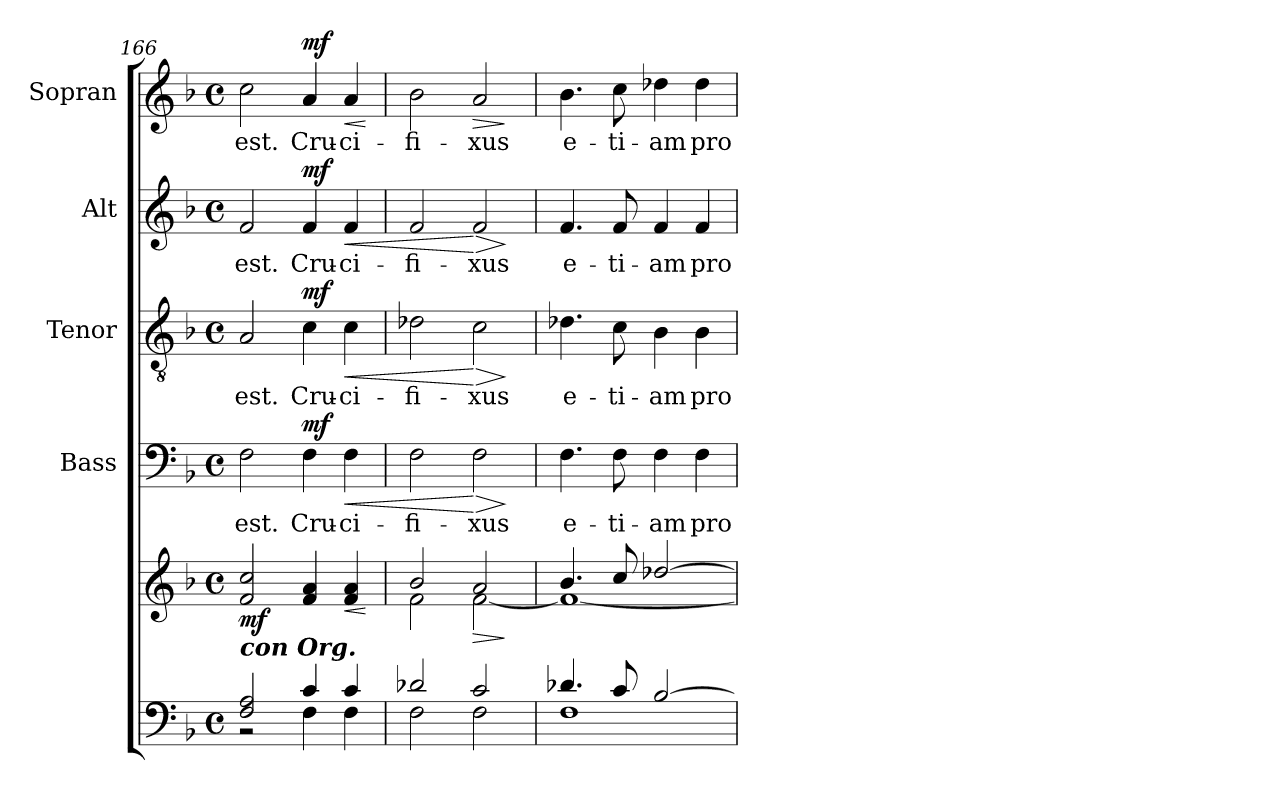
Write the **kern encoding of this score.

**kern	**kern	**dynam	**kern	**text	**dynam	**kern	**text	**dynam	**kern	**text	**dynam	**kern	**text	**dynam
*part5	*part5	*part5	*part4	*part4	*part4	*part3	*part3	*part3	*part2	*part2	*part2	*part1	*part1	*part1
*staff6	*staff5	*staff5/6	*staff4	*staff4	*staff4	*staff3	*staff3	*staff3	*staff2	*staff2	*staff2	*staff1	*staff1	*staff1
*	*	*	*I"Bass	*	*	*I"Tenor	*	*	*I"Alt	*	*	*I"Sopran	*	*
*	*	*	*I'B.	*	*	*I'T.	*	*	*I'A.	*	*	*I'S.	*	*
!!LO:LB:g=z
*clefF4	*clefG2	*	*clefF4	*	*	*clefGv2	*	*	*clefG2	*	*	*clefG2	*	*
*k[b-]	*k[b-]	*	*k[b-]	*	*	*k[b-]	*	*	*k[b-]	*	*	*k[b-]	*	*
*F:	*F:	*	*F:	*	*	*F:	*	*	*F:	*	*	*F:	*	*
*M4/4	*M4/4	*	*M4/4	*	*	*M4/4	*	*	*M4/4	*	*	*M4/4	*	*
*met(c)	*met(c)	*	*met(c)	*	*	*met(c)	*	*	*met(c)	*	*	*met(c)	*	*
=166	=166	=166	=166	=166	=166	=166	=166	=166	=166	=166	=166	=166	=166	=166
*^	*	*	*	*	*	*	*	*	*	*	*	*	*	*
!	!	!LO:TX:b:Bi:t=con Org.	!	!	!	!	!	!	!	!	!	!	!	!	!
!	!	!	!LO:DY:b	!	!LO:LY:b	!	!	!LO:LY:b	!	!	!LO:LY:b	!	!	!LO:LY:b	!
2F/ 2A/	2rBB	2f/ 2cc/	mf	2F\	est.	.	2A/	est.	.	2f/	est.	.	2cc\	est.	.
!	!	!	!	!	!LO:LY:b	!LO:DY:a	!	!LO:LY:b	!LO:DY:a	!	!LO:LY:b	!LO:DY:a	!	!LO:LY:b	!LO:DY:a
4c/	4F\	4f/ 4a/	.	4F\	Cru-	mf	4c\	Cru-	mf	4f/	Cru-	mf	4a/	Cru-	mf
!	!	!	!LO:HP:b	!	!LO:LY:b	!LO:HP:b	!	!LO:LY:b	!LO:HP:b	!	!LO:LY:b	!LO:HP:b	!	!LO:LY:b	!LO:HP:b
4c/	4F\	4f/ 4a/	<	4F\	-ci-	<	4c\	-ci-	<	4f/	-ci-	<	4a/	-ci-	<
*v	*v	*	*	*	*	*	*	*	*	*	*	*	*	*	*
.	.	[	.	.	.	.	.	.	.	.	.	.	.	[
=167	=167	=167	=167	=167	=167	=167	=167	=167	=167	=167	=167	=167	=167	=167
*^	*^	*	*	*	*	*	*	*	*	*	*	*	*	*
!	!	!	!	!	!	!LO:LY:b	!	!	!LO:LY:b	!	!	!LO:LY:b	!	!	!LO:LY:b	!
2d-X/	2F\	2b-/	2f\	.	2F\	-fi-	.	2d-X\	-fi-	.	2f/	-fi-	.	2b-\	-fi-	.
!	!	!	!	!LO:HP:b	!	!LO:LY:b	!LO:HP:n=1:b	!	!LO:LY:b	!LO:HP:n=1:b	!	!LO:LY:b	!LO:HP:n=1:b	!	!LO:LY:b	!LO:HP:b
2c/	2F\	2a/	[<2f\	>	2F\	-xus	[ >	2c\	-xus	[ >	2f/	-xus	[ >	2a/	-xus	>
*v	*v	*	*	*	*	*	*	*	*	*	*	*	*	*	*	*
*	*v	*v	*	*	*	*	*	*	*	*	*	*	*	*	*
.	.	]	.	.	]	.	.	]	.	.	]	.	.	]
=168	=168	=168	=168	=168	=168	=168	=168	=168	=168	=168	=168	=168	=168	=168
*^	*^	*	*	*	*	*	*	*	*	*	*	*	*	*
!	!	!	!	!	!	!LO:LY:b	!	!	!LO:LY:b	!	!	!LO:LY:b	!	!	!LO:LY:b	!
4.d-X/	1F	4.b-/	1f_	.	4.F\	e-	.	4.d-X\	e-	.	4.f/	e-	.	4.b-\	e-	.
!	!	!	!	!	!	!LO:LY:b	!	!	!LO:LY:b	!	!	!LO:LY:b	!	!	!LO:LY:b	!
8c/	.	8cc/	.	.	8F\	-ti-	.	8c\	-ti-	.	8f/	-ti-	.	8cc\	-ti-	.
!	!	!	!	!	!	!LO:LY:b	!	!	!LO:LY:b	!	!	!LO:LY:b	!	!	!LO:LY:b	!
[>2B-/	.	[>2dd-X/	.	.	4F\	-am	.	4B-\	-am	.	4f/	-am	.	4dd-X\	-am	.
!	!	!	!	!	!	!LO:LY:b	!	!	!LO:LY:b	!	!	!LO:LY:b	!	!	!LO:LY:b	!
.	.	.	.	.	4F\	pro	.	4B-\	pro	.	4f/	pro	.	4dd-\	pro	.
*v	*v	*	*	*	*	*	*	*	*	*	*	*	*	*	*	*
*	*v	*v	*	*	*	*	*	*	*	*	*	*	*	*	*
=	=	=	=	=	=	=	=	=	=	=	=	=	=	=
*-	*-	*-	*-	*-	*-	*-	*-	*-	*-	*-	*-	*-	*-	*-
